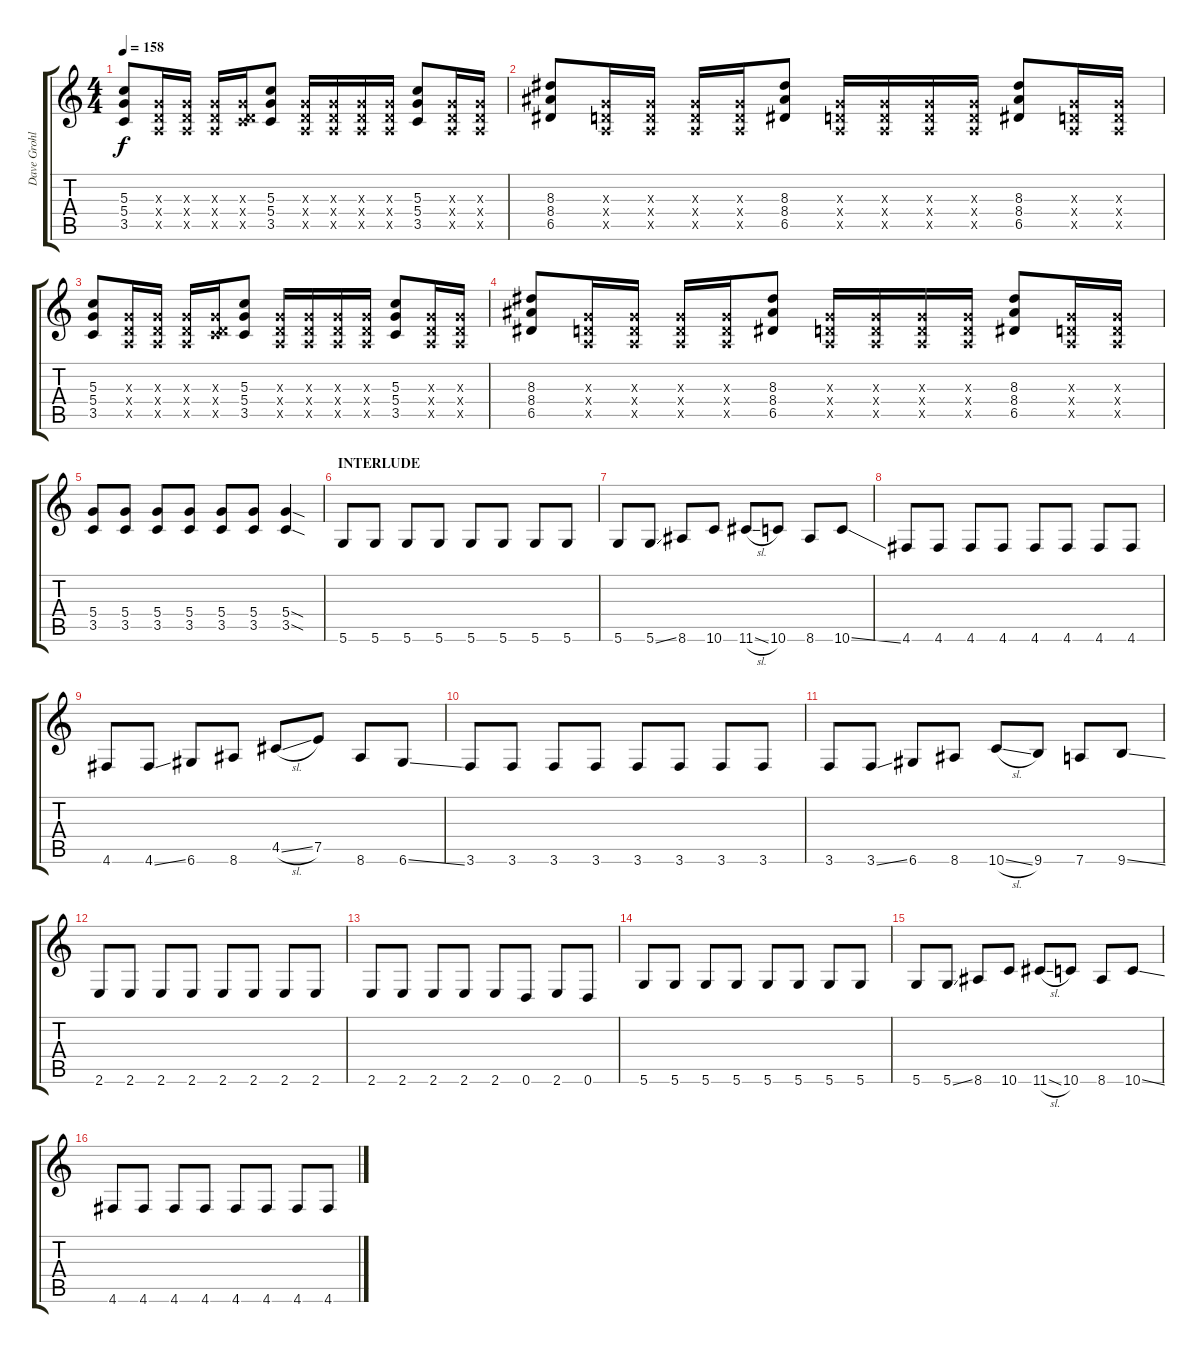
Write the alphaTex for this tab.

\track ("Dave Grohl (Guitar)" "Dave Grohl") {instrument distortionguitar}
\staff {score tabs}
\tuning (E4 B3 G3 D3 A2 D2) {hide}
\ts (4 4)
\tempo 158
\clef g2
\ks c
(5.3 5.4 3.5).8{dy f} (0.3{x} 0.4{x} 0.5{x}).16 (0.3{x} 0.4{x} 0.5{x}).16 (0.3{x} 0.4{x} 0.5{x}).16 (0.3{x} 0.4{x} 3.5{x}).16 (5.3 5.4 3.5).8 (0.3{x} 0.4{x} 0.5{x}).16 (0.3{x} 0.4{x} 0.5{x}).16 (0.3{x} 0.4{x} 0.5{x}).16 (0.3{x} 0.4{x} 0.5{x}).16 (5.3 5.4 3.5).8 (0.3{x} 0.4{x} 0.5{x}).16 (0.3{x} 0.4{x} 0.5{x}).16 |
(8.3 8.4 6.5).8 (0.3{x} 0.4{x} 0.5{x}).16 (0.3{x} 0.4{x} 0.5{x}).16 (0.3{x} 0.4{x} 0.5{x}).16 (0.3{x} 0.4{x} 0.5{x}).16 (8.3 8.4 6.5).8 (0.3{x} 0.4{x} 0.5{x}).16 (0.3{x} 0.4{x} 0.5{x}).16 (0.3{x} 0.4{x} 0.5{x}).16 (0.3{x} 0.4{x} 0.5{x}).16 (8.3 8.4 6.5).8 (0.3{x} 0.4{x} 0.5{x}).16 (0.3{x} 0.4{x} 0.5{x}).16 |
(5.3 5.4 3.5).8 (0.3{x} 0.4{x} 0.5{x}).16 (0.3{x} 0.4{x} 0.5{x}).16 (0.3{x} 0.4{x} 0.5{x}).16 (0.3{x} 0.4{x} 3.5{x}).16 (5.3 5.4 3.5).8 (0.3{x} 0.4{x} 0.5{x}).16 (0.3{x} 0.4{x} 0.5{x}).16 (0.3{x} 0.4{x} 0.5{x}).16 (0.3{x} 0.4{x} 0.5{x}).16 (5.3 5.4 3.5).8 (0.3{x} 0.4{x} 0.5{x}).16 (0.3{x} 0.4{x} 0.5{x}).16 |
(8.3 8.4 6.5).8 (0.3{x} 0.4{x} 0.5{x}).16 (0.3{x} 0.4{x} 0.5{x}).16 (0.3{x} 0.4{x} 0.5{x}).16 (0.3{x} 0.4{x} 0.5{x}).16 (8.3 8.4 6.5).8 (0.3{x} 0.4{x} 0.5{x}).16 (0.3{x} 0.4{x} 0.5{x}).16 (0.3{x} 0.4{x} 0.5{x}).16 (0.3{x} 0.4{x} 0.5{x}).16 (8.3 8.4 6.5).8 (0.3{x} 0.4{x} 0.5{x}).16 (0.3{x} 0.4{x} 0.5{x}).16 |
(5.4 3.5).8 (5.4 3.5).8 (5.4 3.5).8 (5.4 3.5).8 (5.4 3.5).8 (5.4 3.5).8 (5.4{sod} 3.5{sod}).4 |
\section ("" "INTERLUDE")
5.6.8 5.6.8 5.6.8 5.6.8 5.6.8 5.6.8 5.6.8 5.6.8 |
5.6.8 5.6{ss}.8 8.6.8 10.6.8 11.6{sl}.8 10.6.8 8.6.8 10.6{ss}.8 |
4.6.8 4.6.8 4.6.8 4.6.8 4.6.8 4.6.8 4.6.8 4.6.8 |
4.6.8 4.6{ss}.8 6.6.8 8.6.8 4.5{sl}.8 7.5.8 8.6.8 6.6{ss}.8 |
3.6.8 3.6.8 3.6.8 3.6.8 3.6.8 3.6.8 3.6.8 3.6.8 |
3.6.8 3.6{ss}.8 6.6.8 8.6.8 10.6{sl}.8 9.6.8 7.6.8 9.6{ss}.8 |
2.6.8 2.6.8 2.6.8 2.6.8 2.6.8 2.6.8 2.6.8 2.6.8 |
2.6.8 2.6.8 2.6.8 2.6.8 2.6.8 0.6.8 2.6.8 0.6.8 |
5.6.8 5.6.8 5.6.8 5.6.8 5.6.8 5.6.8 5.6.8 5.6.8 |
5.6.8 5.6{ss}.8 8.6.8 10.6.8 11.6{sl}.8 10.6.8 8.6.8 10.6{ss}.8 |
4.6.8 4.6.8 4.6.8 4.6.8 4.6.8 4.6.8 4.6.8 4.6.8
